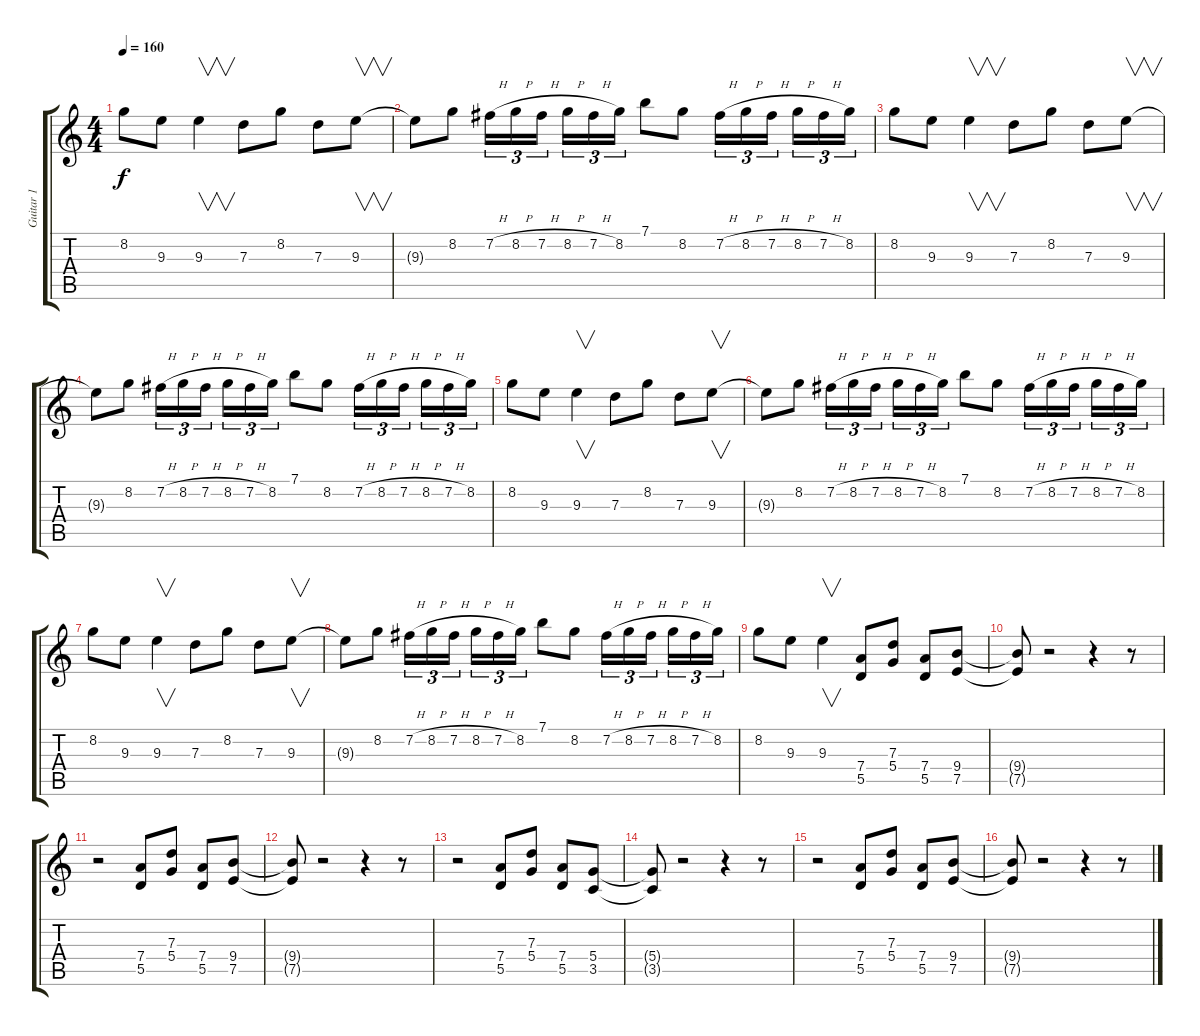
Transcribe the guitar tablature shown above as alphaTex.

\track ("Guitar 1" "Guitar 1") {instrument distortionguitar}
\staff {score tabs}
\tuning (E4 B3 G3 D3 A2 E2) {hide}
\ts (4 4)
\tempo 160
\clef g2
\ks c
8.2.8{dy f} 9.3.8 9.3.4{v} 7.3.8 8.2.8 7.3.8 9.3.8{v} |
9.3{t}.8 8.2.8 7.2{h}.16{tu (3 2)} 8.2{h}.16{tu (3 2)} 7.2{h}.16{tu (3 2)} 8.2{h}.16{tu (3 2)} 7.2{h}.16{tu (3 2)} 8.2.16{tu (3 2)} 7.1.8 8.2.8 7.2{h}.16{tu (3 2)} 8.2{h}.16{tu (3 2)} 7.2{h}.16{tu (3 2)} 8.2{h}.16{tu (3 2)} 7.2{h}.16{tu (3 2)} 8.2.16{tu (3 2)} |
8.2.8 9.3.8 9.3.4{v} 7.3.8 8.2.8 7.3.8 9.3.8{v} |
9.3{t}.8 8.2.8 7.2{h}.16{tu (3 2)} 8.2{h}.16{tu (3 2)} 7.2{h}.16{tu (3 2)} 8.2{h}.16{tu (3 2)} 7.2{h}.16{tu (3 2)} 8.2.16{tu (3 2)} 7.1.8 8.2.8 7.2{h}.16{tu (3 2)} 8.2{h}.16{tu (3 2)} 7.2{h}.16{tu (3 2)} 8.2{h}.16{tu (3 2)} 7.2{h}.16{tu (3 2)} 8.2.16{tu (3 2)} |
8.2.8 9.3.8 9.3.4{v} 7.3.8 8.2.8 7.3.8 9.3.8{v} |
9.3{t}.8 8.2.8 7.2{h}.16{tu (3 2)} 8.2{h}.16{tu (3 2)} 7.2{h}.16{tu (3 2)} 8.2{h}.16{tu (3 2)} 7.2{h}.16{tu (3 2)} 8.2.16{tu (3 2)} 7.1.8 8.2.8 7.2{h}.16{tu (3 2)} 8.2{h}.16{tu (3 2)} 7.2{h}.16{tu (3 2)} 8.2{h}.16{tu (3 2)} 7.2{h}.16{tu (3 2)} 8.2.16{tu (3 2)} |
8.2.8 9.3.8 9.3.4{v} 7.3.8 8.2.8 7.3.8 9.3.8{v} |
9.3{t}.8 8.2.8 7.2{h}.16{tu (3 2)} 8.2{h}.16{tu (3 2)} 7.2{h}.16{tu (3 2)} 8.2{h}.16{tu (3 2)} 7.2{h}.16{tu (3 2)} 8.2.16{tu (3 2)} 7.1.8 8.2.8 7.2{h}.16{tu (3 2)} 8.2{h}.16{tu (3 2)} 7.2{h}.16{tu (3 2)} 8.2{h}.16{tu (3 2)} 7.2{h}.16{tu (3 2)} 8.2.16{tu (3 2)} |
8.2.8 9.3.8 9.3.4{v} (7.4 5.5).8 (7.3 5.4).8 (7.4 5.5).8 (9.4 7.5).8 |
(9.4{t} 7.5{t}).8 r.2 r.4 r.8 |
r.2 (7.4 5.5).8 (7.3 5.4).8 (7.4 5.5).8 (9.4 7.5).8 |
(9.4{t} 7.5{t}).8 r.2 r.4 r.8 |
r.2 (7.4 5.5).8 (7.3 5.4).8 (7.4 5.5).8 (5.4 3.5).8 |
(5.4{t} 3.5{t}).8 r.2 r.4 r.8 |
r.2 (7.4 5.5).8 (7.3 5.4).8 (7.4 5.5).8 (9.4 7.5).8 |
(9.4{t} 7.5{t}).8 r.2 r.4 r.8
